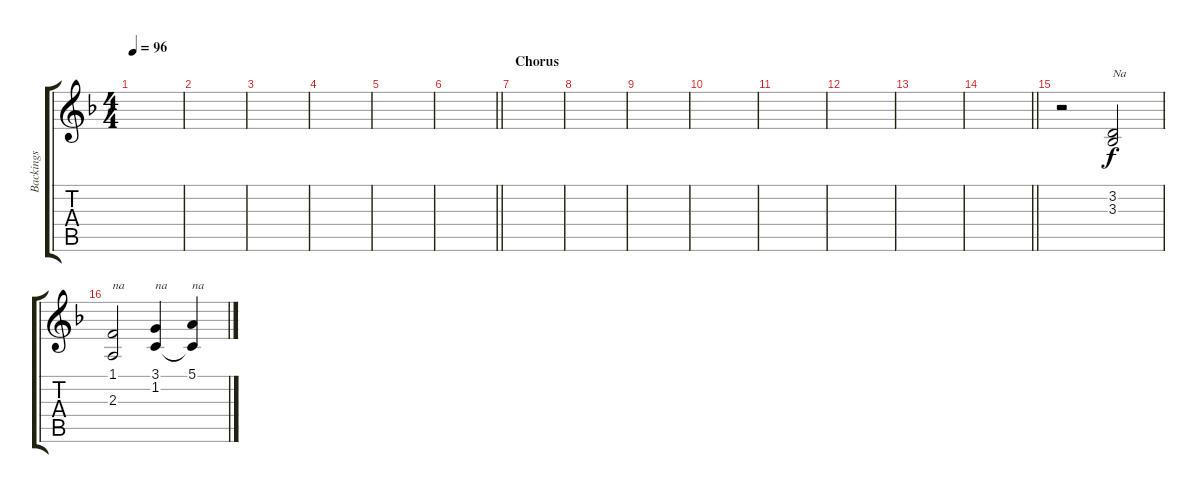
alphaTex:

\track ("Backings" "Backings") {instrument choiraahs}
\staff {score tabs}
\tuning (E4 B3 G3 D3 A2 E2) {hide}
\ts (4 4)
\tempo 96
\clef g2
\ks dminor
|
|
|
|
|
\barLineRight lightlight
|
\section ("" "Chorus")
|
|
|
|
|
|
|
\barLineRight lightlight
|
r.2 (3.2 3.3).2{txt "Na"} |
(1.1 2.3).2{txt "na"} (3.1 1.2).4{txt "na"} (5.1 1.2{t}).4{txt "na"}
